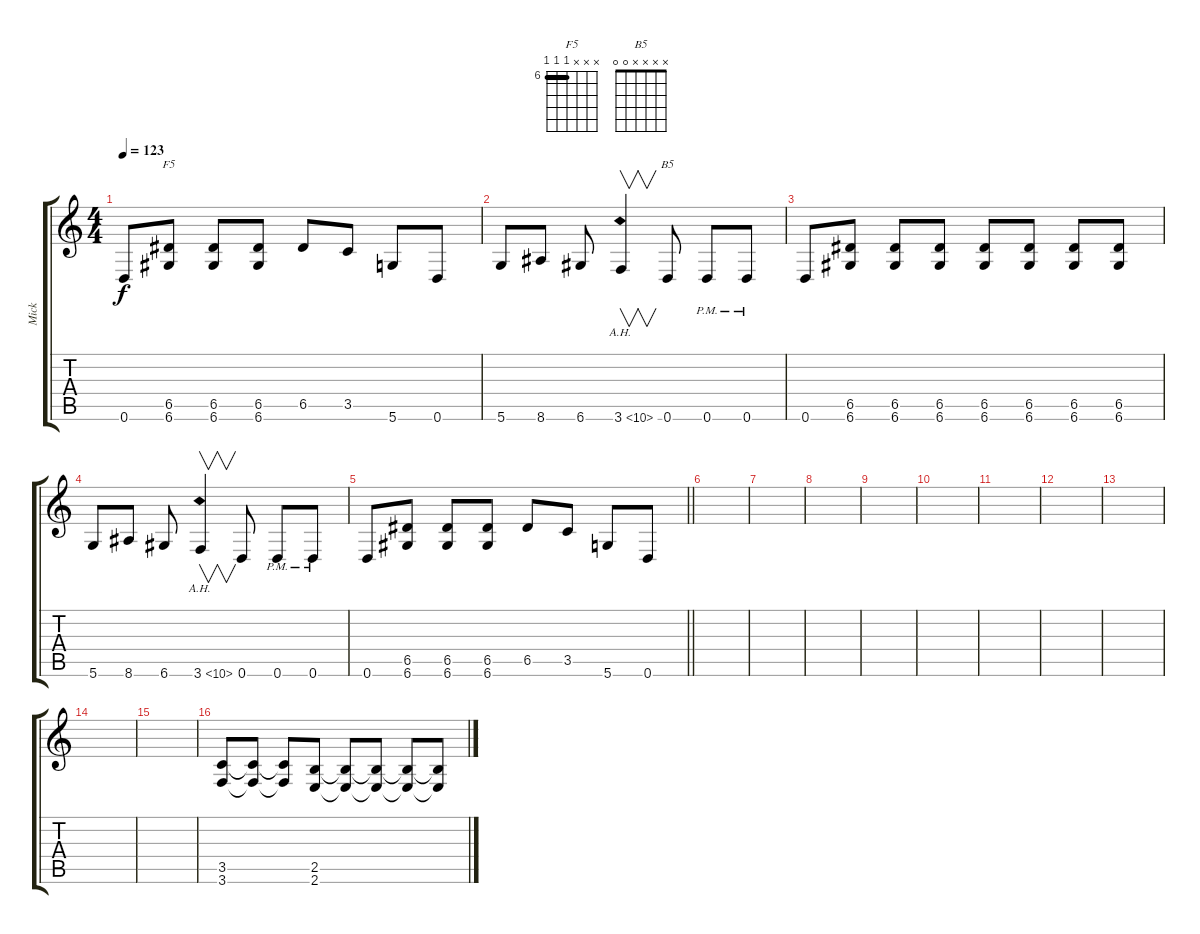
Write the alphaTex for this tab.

\track ("Mick" "Mick") {instrument distortionguitar}
\staff {score tabs}
\tuning (E4 A3 G3 D3 A2 D2) {hide}
\chord ("F5" x x x 6 6 6) {firstfret 6 barre 6}
\chord ("B5" x x x x 0 0)
\ts (4 4)
\tempo 123
\clef g2
\ks c
0.6.8{dy f} (6.5 6.6).8{ch "F5"} (6.5 6.6).8 (6.5 6.6).8 6.5.8 3.5.8 5.6.8 0.6.8 |
5.6.8 8.6.8 6.6.8 3.6{ah 7}.4{v} 0.6.8{ch "B5"} 0.6{pm}.8 0.6{pm}.8 |
0.6.8 (6.5 6.6).8 (6.5 6.6).8 (6.5 6.6).8 (6.5 6.6).8 (6.5 6.6).8 (6.5 6.6).8 (6.5 6.6).8 |
5.6.8 8.6.8 6.6.8 3.6{ah 7}.4{v} 0.6.8 0.6{pm}.8 0.6{pm}.8 |
\barLineRight lightlight
0.6.8 (6.5 6.6).8 (6.5 6.6).8 (6.5 6.6).8 6.5.8 3.5.8 5.6.8 0.6.8 |
|
|
|
|
|
|
|
|
|
|
(3.5 3.6).8 (3.5{t} 3.6{t}).8 (3.5{t} 3.6{t}).8 (2.5 2.6).8 (2.5{t} 2.6{t}).8 (2.5{t} 2.6{t}).8 (2.5{t} 2.6{t}).8 (2.5{t} 2.6{t}).8
